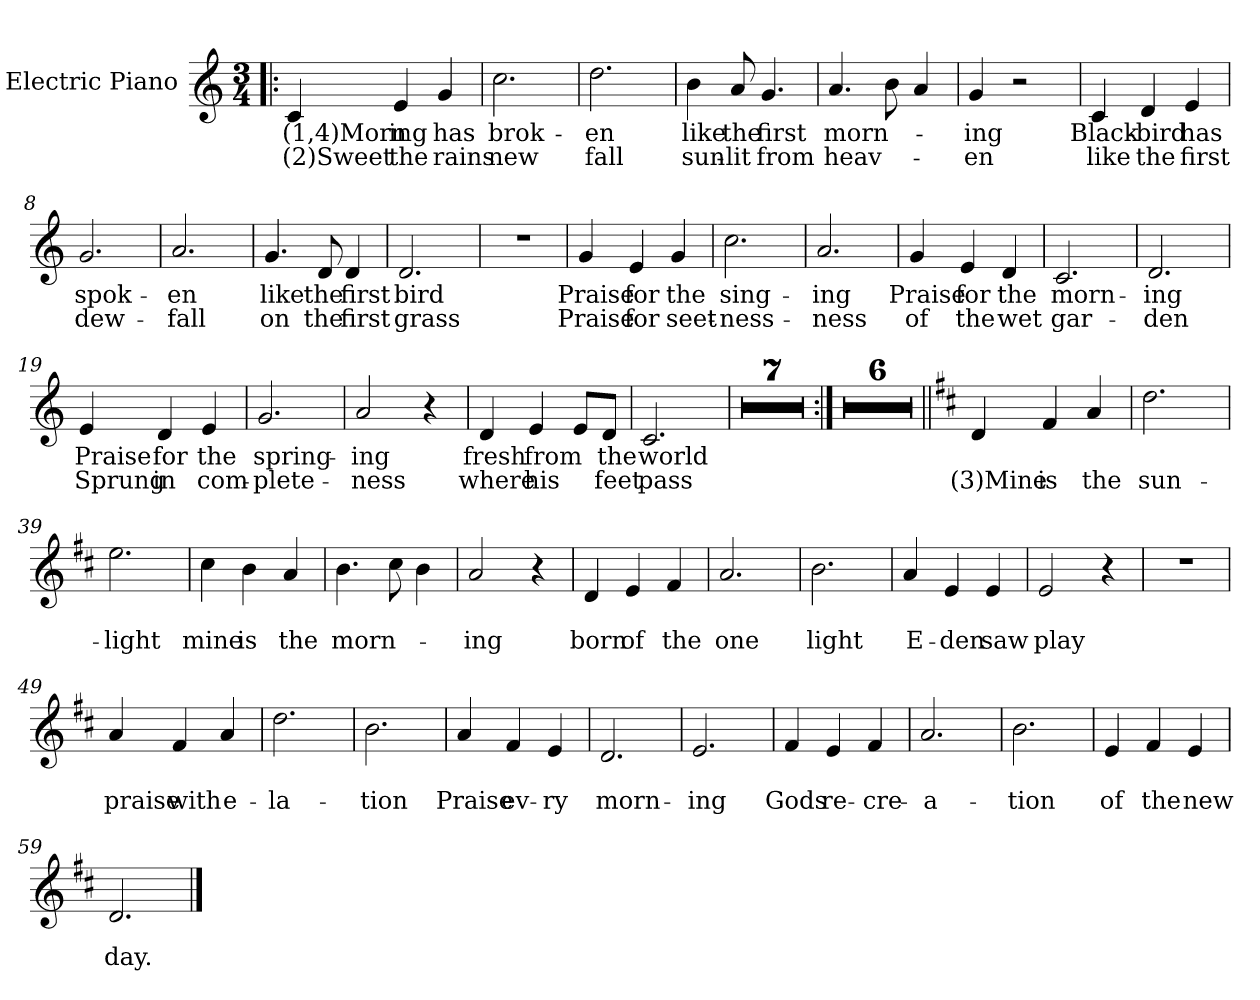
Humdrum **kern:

**kern	**text	**text
*part1	*part1	*part1
*staff1	*staff1	*staff1
*I"Electric Piano	*	*
*I'E.Pno	*	*
*clefG2	*	*
*k[]	*	*
*C:	*	*
*M3/4	*	*
=1!|:	=1!|:	=1!|:
4c/	(1,4)Morn-	(2)Sweet
4e/	ing	the
4g/	has	rains
=2	=2	=2
2.cc\	brok-	new
=3	=3	=3
2.dd\	-en	fall
=4	=4	=4
4b\	like	sun-
8a/	the	-lit
4.g/	first	from
=5	=5	=5
4.a/	morn-	heav-
8b\	.	.
4a/	.	.
=6	=6	=6
4g/	ing	en
2r	.	.
!!LO:LB:g=z
=7	=7	=7
4c/	Black-	like
4d/	-bird	the
4e/	has	first
=8	=8	=8
2.g/	spok-	dew-
=9	=9	=9
2.a/	-en	-fall
=10	=10	=10
4.g/	like	on
8d/	the	the
4d/	first	first
=11	=11	=11
2.d/	bird	grass
=12	=12	=12
2.r	.	.
!!LO:LB:g=z
=13	=13	=13
4g/	Praise	Praise
4e/	for	for
4g/	the	seet-
=14	=14	=14
2.cc\	sing-	-ness-
=15	=15	=15
2.a/	-ing	-ness
=16	=16	=16
4g/	Praise	of
4e/	for	the
4d/	the	wet
=17	=17	=17
2.c/	morn-	gar-
=18	=18	=18
2.d/	-ing	-den
=19	=19	=19
4e/	Praise	Sprung
4d/	for	in
4e/	the	com-
=20	=20	=20
2.g/	spring-	-plete-
=21	=21	=21
2a/	-ing	-ness
4r	.	.
!!LO:LB:g=z
=22	=22	=22
4d/	fresh	where
4e/	from	his
8e/L	.	.
8d/J	the	feet
=23	=23	=23
2.c/	world	pass
=24	=24	=24
2.r	.	.
=25	=25	=25
2.r	.	.
=26	=26	=26
2.r	.	.
=27	=27	=27
2.r	.	.
=28	=28	=28
2.r	.	.
=29	=29	=29
2.r	.	.
=30	=30	=30
2.r	.	.
!!LO:LB:g=z
=31:|!	=31:|!	=31:|!
2.r	.	.
=32	=32	=32
2.r	.	.
=33	=33	=33
2.r	.	.
=34	=34	=34
2.r	.	.
=35	=35	=35
2.r	.	.
=36	=36	=36
2.r	.	.
!!LO:LB:g=z
=37||	=37||	=37||
*k[f#c#]	*	*
*D:	*	*
4d/	.	(3)Mine
4f#/	.	is
4a/	.	the
=38	=38	=38
2.dd\	.	sun-
=39	=39	=39
2.ee\	.	-light
=40	=40	=40
4cc#\	.	mine
4b\	.	is
4a/	.	the
=41	=41	=41
4.b\	.	morn-
8cc#\	.	.
4b\	.	.
=42	=42	=42
2a/	.	ing
4r	.	.
!!LO:LB:g=z
=43	=43	=43
4d/	.	born
4e/	.	of
4f#/	.	the
=44	=44	=44
2.a/	.	one
=45	=45	=45
2.b\	.	light
=46	=46	=46
4a/	.	E-
4e/	.	-den
4e/	.	saw
=47	=47	=47
2e/	.	play
4r	.	.
=48	=48	=48
2.r	.	.
=49	=49	=49
4a/	.	praise
4f#/	.	with
4a/	.	e-
=50	=50	=50
2.dd\	.	-la-
=51	=51	=51
2.b\	.	-tion
!!LO:LB:g=z
=52	=52	=52
4a/	.	Praise
4f#/	.	ev-
4e/	.	-ry
=53	=53	=53
2.d/	.	morn-
=54	=54	=54
2.e/	.	-ing
=55	=55	=55
4f#/	.	Gods
4e/	.	re-
4f#/	.	-cre-
=56	=56	=56
2.a/	.	-a-
=57	=57	=57
2.b\	.	-tion
=58	=58	=58
4e/	.	of
4f#/	.	the
4e/	.	new
=59	=59	=59
2.d/	.	day.
==	==	==
*-	*-	*-
